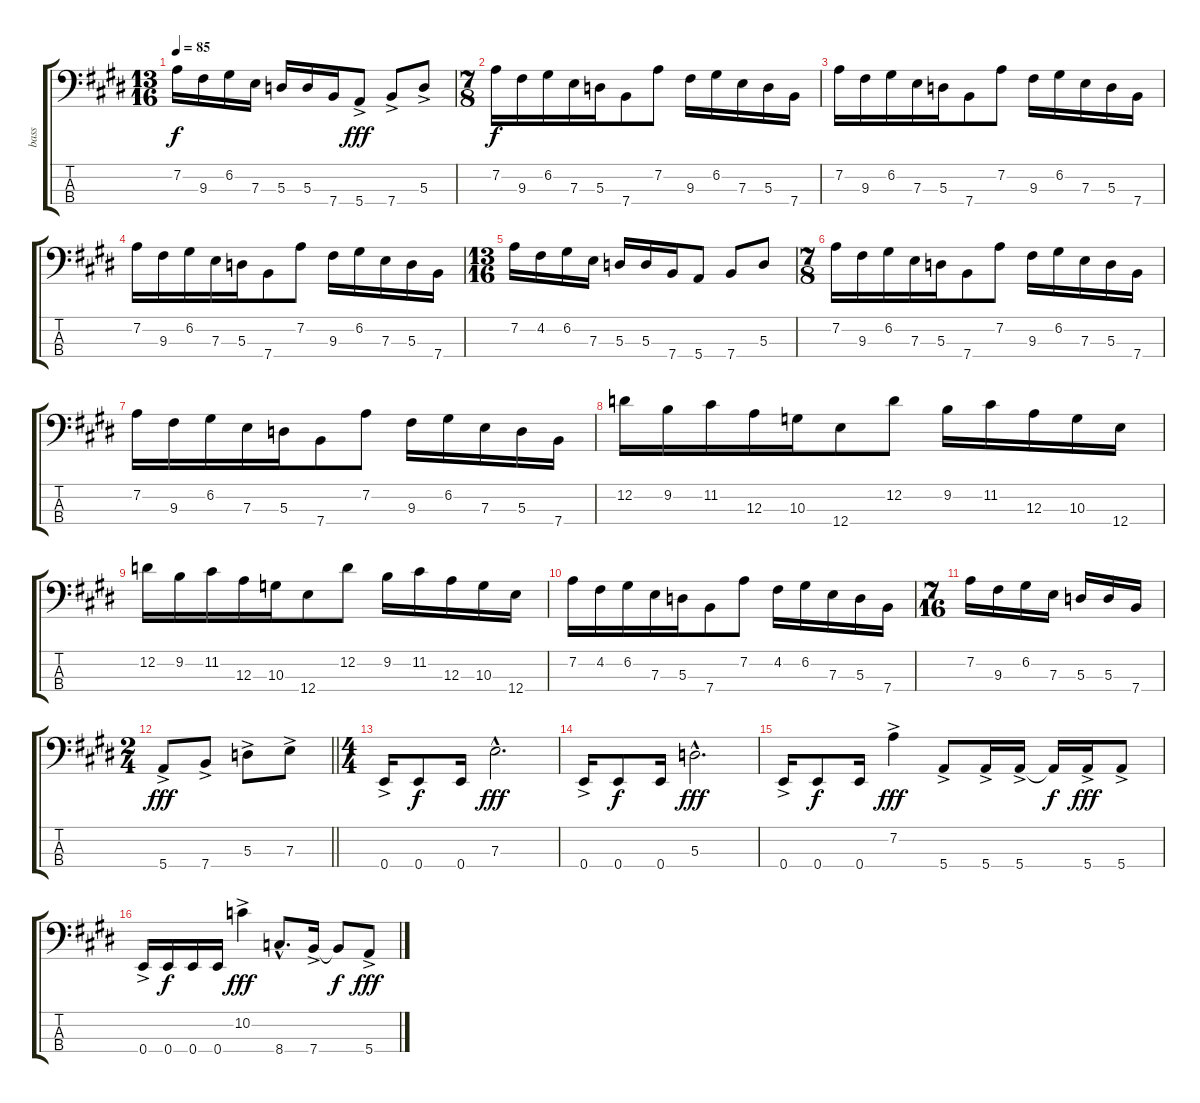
\track ("bass" "bass") {instrument electricbassfinger}
\staff {score tabs}
\tuning (G2 D2 A1 E1) {hide}
\ts (13 16)
\tempo 85
\clef f4
\ks e
7.2.16{dy f} 9.3.16 6.2.16 7.3.16 5.3.16 5.3.16 7.4.16 5.4{ac}.8{dy fff} 7.4{ac}.8 5.3{ac}.8 |
\ts (7 8)
7.2.16{dy f} 9.3.16 6.2.16 7.3.16 5.3.16 7.4.8 7.2.8 9.3.16 6.2.16 7.3.16 5.3.16 7.4.16 |
7.2.16 9.3.16 6.2.16 7.3.16 5.3.16 7.4.8 7.2.8 9.3.16 6.2.16 7.3.16 5.3.16 7.4.16 |
7.2.16 9.3.16 6.2.16 7.3.16 5.3.16 7.4.8 7.2.8 9.3.16 6.2.16 7.3.16 5.3.16 7.4.16 |
\ts (13 16)
7.2.16 4.2.16 6.2.16 7.3.16 5.3.16 5.3.16 7.4.16 5.4.8 7.4.8 5.3.8 |
\ts (7 8)
7.2.16 9.3.16 6.2.16 7.3.16 5.3.16 7.4.8 7.2.8 9.3.16 6.2.16 7.3.16 5.3.16 7.4.16 |
7.2.16 9.3.16 6.2.16 7.3.16 5.3.16 7.4.8 7.2.8 9.3.16 6.2.16 7.3.16 5.3.16 7.4.16 |
12.2.16 9.2.16 11.2.16 12.3.16 10.3.16 12.4.8 12.2.8 9.2.16 11.2.16 12.3.16 10.3.16 12.4.16 |
12.2.16 9.2.16 11.2.16 12.3.16 10.3.16 12.4.8 12.2.8 9.2.16 11.2.16 12.3.16 10.3.16 12.4.16 |
7.2.16 4.2.16 6.2.16 7.3.16 5.3.16 7.4.8 7.2.8 4.2.16 6.2.16 7.3.16 5.3.16 7.4.16 |
\ts (7 16)
7.2.16 9.3.16 6.2.16 7.3.16 5.3.16 5.3.16 7.4.16 |
\ts (2 4)
\barLineRight lightlight
5.4{ac}.8{dy fff} 7.4{ac}.8 5.3{ac}.8 7.3{ac}.8 |
\ts (4 4)
0.4{ac}.16 0.4.8{dy f} 0.4.16 7.3{hac}.2{d dy fff} |
0.4{ac}.16 0.4.8{dy f} 0.4.16 5.3{hac}.2{d dy fff} |
0.4{ac}.16 0.4.8{dy f} 0.4.16 7.2{ac}.4{dy fff} 5.4{ac}.8 5.4{ac}.16 5.4{ac}.16 5.4{t}.16{dy f} 5.4{ac}.16{dy fff} 5.4{ac}.8 |
0.4{ac}.16 0.4.16{dy f} 0.4.16 0.4.16 10.2{ac}.4{dy fff} 8.4{hac}.8{d} 7.4{ac}.16 7.4{t}.8{dy f} 5.4{ac}.8{dy fff}
